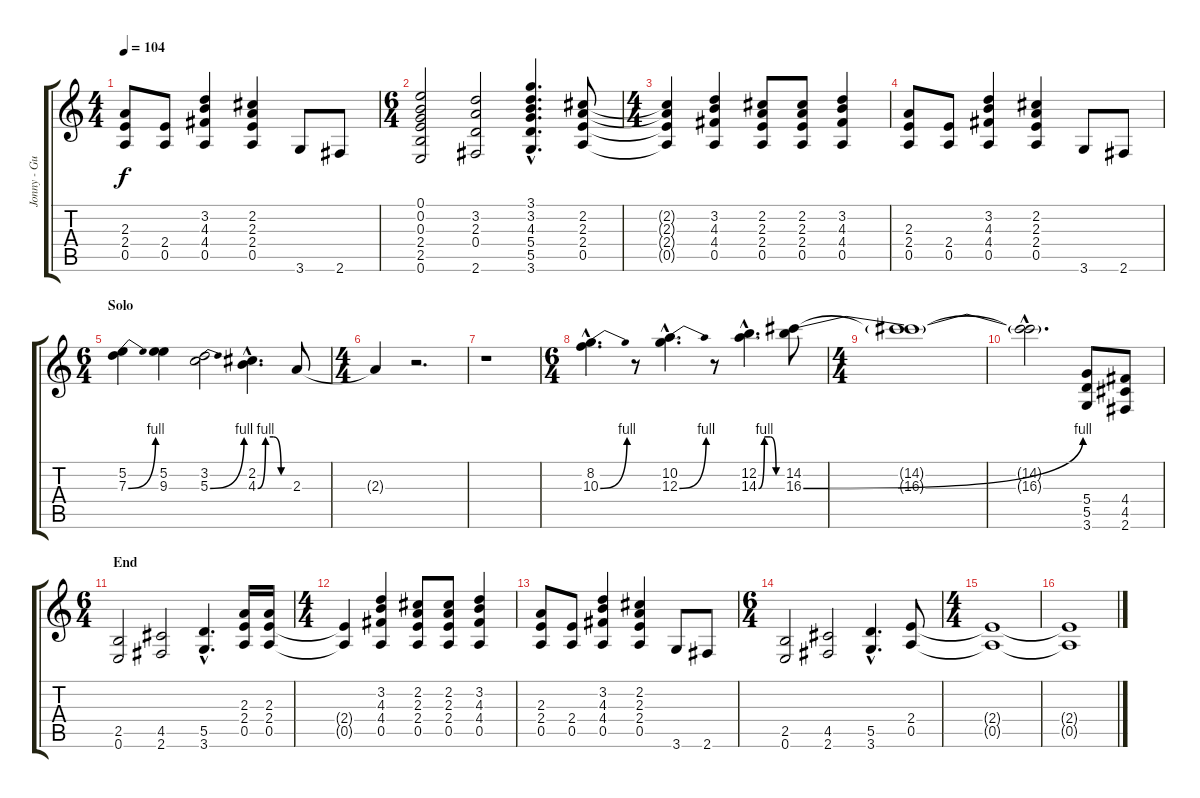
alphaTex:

\track ("Jonny - Guitar" "Jonny - Gu") {instrument electricguitarclean}
\staff {score tabs}
\tuning (E4 B3 G3 D3 A2 E2) {hide}
\ts (4 4)
\tempo 104
\clef g2
\ks c
(2.3 2.4 0.5).8{dy f} (2.4 0.5).8 (3.2 4.3 4.4 0.5).4 (2.2 2.3 2.4 0.5).4 3.6.8 2.6.8 |
\ts (6 4)
(0.1 0.2 0.3 2.4 2.5 0.6).2 (3.2 2.3 0.4 2.6).2 (3.1{hac} 3.2{hac} 4.3{hac} 5.4{hac} 5.5{hac} 3.6{hac}).4{d} (2.2 2.3 2.4 0.5).8 |
\ts (4 4)
(2.2{t} 2.3{t} 2.4{t} 0.5{t}).4 (3.2 4.3 4.4 0.5).4 (2.2 2.3 2.4 0.5).8 (2.2 2.3 2.4 0.5).8 (3.2 4.3 4.4 0.5).4 |
(2.3 2.4 0.5).8 (2.4 0.5).8 (3.2 4.3 4.4 0.5).4 (2.2 2.3 2.4 0.5).4 3.6.8 2.6.8 |
\ts (6 4)
\section ("" "Solo")
(5.2 7.3{be (bend 0 0 60 4)}).4{volume 14 instrument overdrivenguitar} (5.2 9.3).4 (3.2 5.3{be (bend 0 0 60 4)}).2 (2.2{hac} 4.3{be (custom 0 0 15 4 30 4 45 0 60 0) hac}).4{d} 2.3.8 |
\ts (4 4)
2.3{t}.4 r.2{d} |
r.1 |
\ts (6 4)
(8.2{hac} 10.3{be (bend 0 0 60 4) hac}).4{d} r.8 (10.2{hac} 12.3{be (bend 0 0 60 4) hac}).4{d} r.8 (12.2{hac} 14.3{be (custom 0 0 15 4 30 4 45 0 60 0) hac}).4{d} (14.2 16.3{be (bend 0 0 60 4)}).8 |
\ts (4 4)
(14.2{t} 16.3{t}).1 |
(14.2{hac t} 16.3{hac t}).2{d} (5.4 5.5 3.6).8 (4.4 4.5 2.6).8 |
\ts (6 4)
\section ("" "End")
(2.5 0.6).2{volume 10} (4.5 2.6).2 (5.5{hac} 3.6{hac}).4{d} (2.3 2.4 0.5).16 (2.3 2.4 0.5).16 |
\ts (4 4)
(2.4{t} 0.5{t}).4 (3.2 4.3 4.4 0.5).4 (2.2 2.3 2.4 0.5).8 (2.2 2.3 2.4 0.5).8 (3.2 4.3 4.4 0.5).4 |
(2.3 2.4 0.5).8 (2.4 0.5).8 (3.2 4.3 4.4 0.5).4 (2.2 2.3 2.4 0.5).4 3.6.8 2.6.8 |
\ts (6 4)
(2.5 0.6).2 (4.5 2.6).2 (5.5{hac} 3.6{hac}).4{d} (2.4 0.5).8 |
\ts (4 4)
(2.4{t} 0.5{t}).1 |
(2.4{t} 0.5{t}).1
